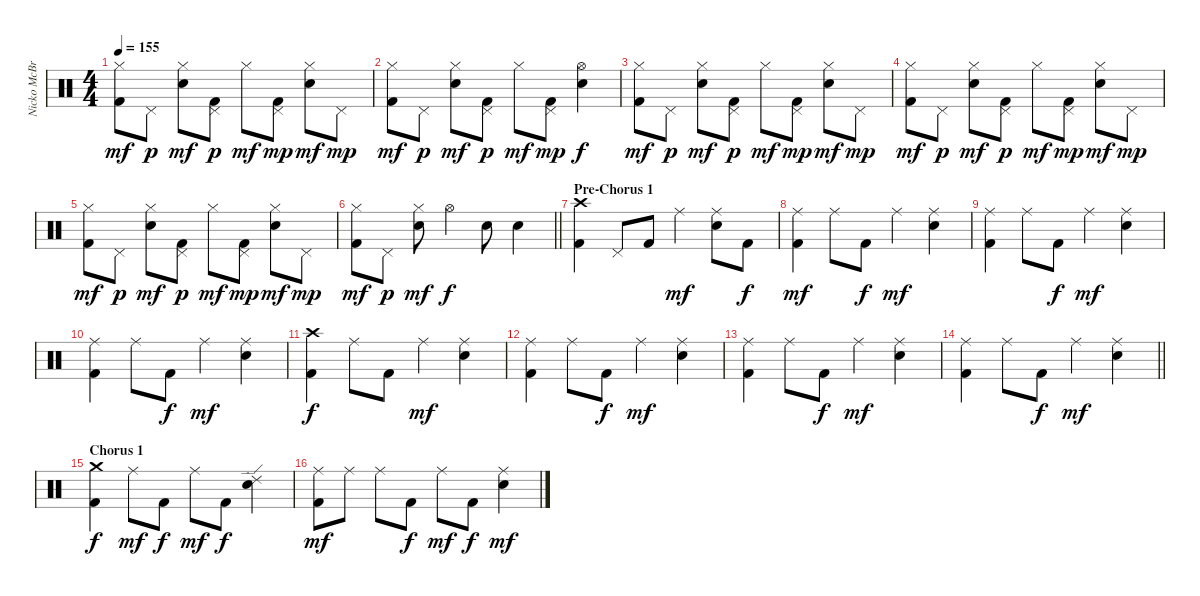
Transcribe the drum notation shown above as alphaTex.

\track ("Nicko McBrain" "Nicko McBr") {instrument percussion}
\staff {score}
\articulation defaults
\ts (4 4)
\tempo 155
\clef neutral
\ks c
("Hi-Hat (closed)" "Kick (hit) 2").8{dy mf} "Pedal Hi-Hat (hit)".8{dy p} ("Hi-Hat (closed)" "Electric Snare (hit)").8{dy mf} ("Pedal Hi-Hat (hit)" "Kick (hit) 2").8{dy p} "Hi-Hat (closed)".8{dy mf} ("Pedal Hi-Hat (hit)" "Kick (hit) 2").8{dy mp} ("Hi-Hat (closed)" "Electric Snare (hit)").8{dy mf} "Pedal Hi-Hat (hit)".8{dy mp} |
("Hi-Hat (closed)" "Kick (hit) 2").8{dy mf} "Pedal Hi-Hat (hit)".8{dy p} ("Hi-Hat (closed)" "Electric Snare (hit)").8{dy mf} ("Pedal Hi-Hat (hit)" "Kick (hit) 2").8{dy p} "Hi-Hat (closed)".8{dy mf} ("Pedal Hi-Hat (hit)" "Kick (hit) 2").8{dy mp} ("Hi-Hat (open)" "Electric Snare (hit)").4{dy f} |
("Hi-Hat (closed)" "Kick (hit) 2").8{dy mf} "Pedal Hi-Hat (hit)".8{dy p} ("Hi-Hat (closed)" "Electric Snare (hit)").8{dy mf} ("Pedal Hi-Hat (hit)" "Kick (hit) 2").8{dy p} "Hi-Hat (closed)".8{dy mf} ("Pedal Hi-Hat (hit)" "Kick (hit) 2").8{dy mp} ("Hi-Hat (closed)" "Electric Snare (hit)").8{dy mf} "Pedal Hi-Hat (hit)".8{dy mp} |
("Hi-Hat (closed)" "Kick (hit) 2").8{dy mf} "Pedal Hi-Hat (hit)".8{dy p} ("Hi-Hat (closed)" "Electric Snare (hit)").8{dy mf} ("Pedal Hi-Hat (hit)" "Kick (hit) 2").8{dy p} "Hi-Hat (closed)".8{dy mf} ("Pedal Hi-Hat (hit)" "Kick (hit) 2").8{dy mp} ("Hi-Hat (closed)" "Electric Snare (hit)").8{dy mf} "Pedal Hi-Hat (hit)".8{dy mp} |
("Hi-Hat (closed)" "Kick (hit) 2").8{dy mf} "Pedal Hi-Hat (hit)".8{dy p} ("Hi-Hat (closed)" "Electric Snare (hit)").8{dy mf} ("Pedal Hi-Hat (hit)" "Kick (hit) 2").8{dy p} "Hi-Hat (closed)".8{dy mf} ("Pedal Hi-Hat (hit)" "Kick (hit) 2").8{dy mp} ("Hi-Hat (closed)" "Electric Snare (hit)").8{dy mf} "Pedal Hi-Hat (hit)".8{dy mp} |
\barLineRight lightlight
("Hi-Hat (closed)" "Kick (hit) 2").8{dy mf} "Pedal Hi-Hat (hit)".8{dy p} ("Hi-Hat (closed)" "Electric Snare (hit)").8{dy mf} "Hi-Hat (open)".4{dy f} "Electric Snare (hit)".8 "Electric Snare (hit)".4 |
\section ("" "Pre-Chorus 1")
("Crash high (hit)" "Kick (hit) 2").4 "Pedal Hi-Hat (hit)".8 "Kick (hit) 2".8 "Ride (middle)".4{dy mf} ("Ride (middle)" "Electric Snare (hit)").8 "Kick (hit) 2".8{dy f} |
("Ride (middle)" "Kick (hit) 2").4{dy mf} "Ride (middle)".8 "Kick (hit) 2".8{dy f} "Ride (middle)".4{dy mf} ("Ride (middle)" "Electric Snare (hit)").4 |
("Ride (middle)" "Kick (hit) 2").4 "Ride (middle)".8 "Kick (hit) 2".8{dy f} "Ride (middle)".4{dy mf} ("Ride (middle)" "Electric Snare (hit)").4 |
("Ride (middle)" "Kick (hit) 2").4 "Ride (middle)".8 "Kick (hit) 2".8{dy f} "Ride (middle)".4{dy mf} ("Ride (middle)" "Electric Snare (hit)").4 |
("Crash high (hit)" "Kick (hit) 2").4{dy f} "Ride (middle)".8 "Kick (hit) 2".8 "Ride (middle)".4{dy mf} ("Ride (middle)" "Electric Snare (hit)").4 |
("Ride (middle)" "Kick (hit) 2").4 "Ride (middle)".8 "Kick (hit) 2".8{dy f} "Ride (middle)".4{dy mf} ("Ride (middle)" "Electric Snare (hit)").4 |
("Ride (middle)" "Kick (hit) 2").4 "Ride (middle)".8 "Kick (hit) 2".8{dy f} "Ride (middle)".4{dy mf} ("Ride (middle)" "Electric Snare (hit)").4 |
\barLineRight lightlight
("Ride (middle)" "Kick (hit) 2").4 "Ride (middle)".8 "Kick (hit) 2".8{dy f} "Ride (middle)".4{dy mf} ("Ride (middle)" "Electric Snare (hit)").4 |
\section ("" "Chorus 1")
("Crash medium (hit)" "Kick (hit) 2").4{dy f} "Ride (middle)".8{dy mf} "Kick (hit) 2".8{dy f} "Ride (middle)".8{dy mf} "Kick (hit) 2".8{dy f} ("Ride (edge) 2" "Electric Snare (hit)").4 |
("Ride (middle)" "Kick (hit) 2").8{dy mf} "Ride (middle)".8 "Ride (middle)".8 "Kick (hit) 2".8{dy f} "Ride (middle)".8{dy mf} "Kick (hit) 2".8{dy f} ("Ride (middle)" "Electric Snare (hit)").4{dy mf}
